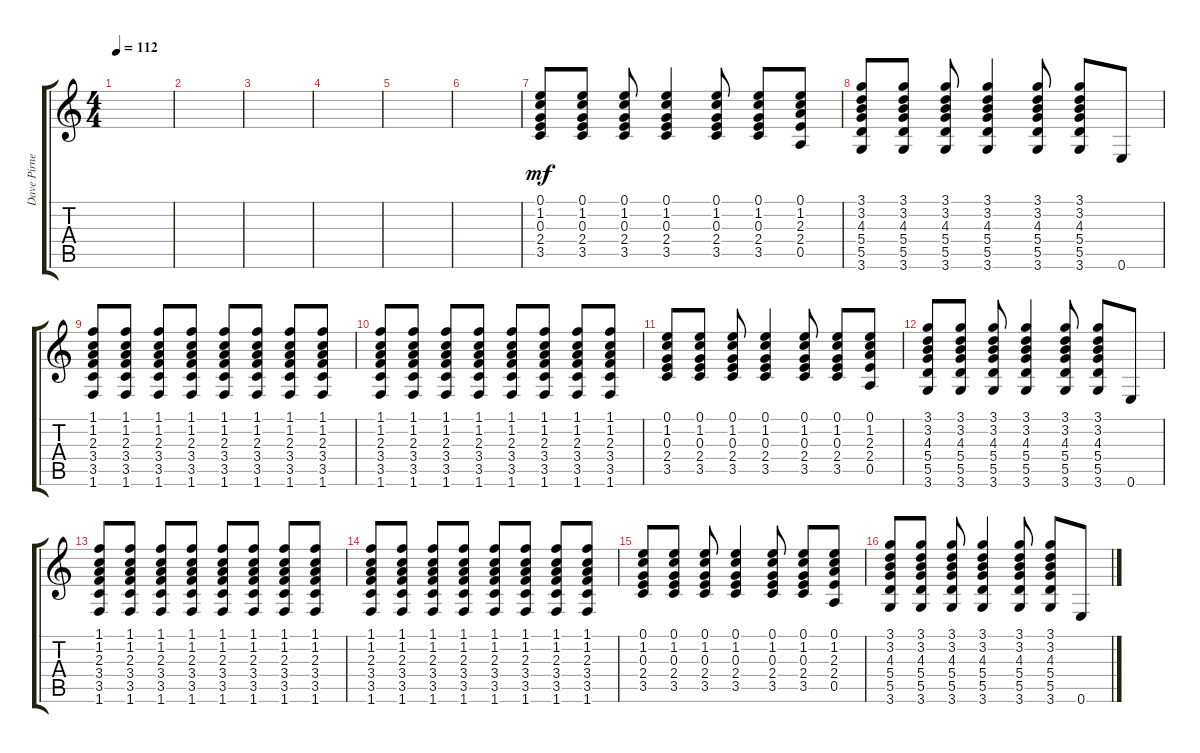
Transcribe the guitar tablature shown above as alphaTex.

\track ("Dave Pirner" "Dave Pirne") {instrument acousticguitarsteel}
\staff {score tabs}
\tuning (E4 B3 G3 D3 A2 E2) {hide}
\ts (4 4)
\tempo 112
\clef g2
\ks c
|
|
|
|
|
|
(0.1 1.2 0.3 2.4 3.5).8{dy mf} (0.1 1.2 0.3 2.4 3.5).8 (0.1 1.2 0.3 2.4 3.5).8 (0.1 1.2 0.3 2.4 3.5).4 (0.1 1.2 0.3 2.4 3.5).8 (0.1 1.2 0.3 2.4 3.5).8 (0.1 1.2 2.3 2.4 0.5).8 |
(3.1 3.2 4.3 5.4 5.5 3.6).8 (3.1 3.2 4.3 5.4 5.5 3.6).8 (3.1 3.2 4.3 5.4 5.5 3.6).8 (3.1 3.2 4.3 5.4 5.5 3.6).4 (3.1 3.2 4.3 5.4 5.5 3.6).8 (3.1 3.2 4.3 5.4 5.5 3.6).8 0.6.8 |
(1.1 1.2 2.3 3.4 3.5 1.6).8 (1.1 1.2 2.3 3.4 3.5 1.6).8 (1.1 1.2 2.3 3.4 3.5 1.6).8 (1.1 1.2 2.3 3.4 3.5 1.6).8 (1.1 1.2 2.3 3.4 3.5 1.6).8 (1.1 1.2 2.3 3.4 3.5 1.6).8 (1.1 1.2 2.3 3.4 3.5 1.6).8 (1.1 1.2 2.3 3.4 3.5 1.6).8 |
(1.1 1.2 2.3 3.4 3.5 1.6).8 (1.1 1.2 2.3 3.4 3.5 1.6).8 (1.1 1.2 2.3 3.4 3.5 1.6).8 (1.1 1.2 2.3 3.4 3.5 1.6).8 (1.1 1.2 2.3 3.4 3.5 1.6).8 (1.1 1.2 2.3 3.4 3.5 1.6).8 (1.1 1.2 2.3 3.4 3.5 1.6).8 (1.1 1.2 2.3 3.4 3.5 1.6).8 |
(0.1 1.2 0.3 2.4 3.5).8 (0.1 1.2 0.3 2.4 3.5).8 (0.1 1.2 0.3 2.4 3.5).8 (0.1 1.2 0.3 2.4 3.5).4 (0.1 1.2 0.3 2.4 3.5).8 (0.1 1.2 0.3 2.4 3.5).8 (0.1 1.2 2.3 2.4 0.5).8 |
(3.1 3.2 4.3 5.4 5.5 3.6).8 (3.1 3.2 4.3 5.4 5.5 3.6).8 (3.1 3.2 4.3 5.4 5.5 3.6).8 (3.1 3.2 4.3 5.4 5.5 3.6).4 (3.1 3.2 4.3 5.4 5.5 3.6).8 (3.1 3.2 4.3 5.4 5.5 3.6).8 0.6.8 |
(1.1 1.2 2.3 3.4 3.5 1.6).8 (1.1 1.2 2.3 3.4 3.5 1.6).8 (1.1 1.2 2.3 3.4 3.5 1.6).8 (1.1 1.2 2.3 3.4 3.5 1.6).8 (1.1 1.2 2.3 3.4 3.5 1.6).8 (1.1 1.2 2.3 3.4 3.5 1.6).8 (1.1 1.2 2.3 3.4 3.5 1.6).8 (1.1 1.2 2.3 3.4 3.5 1.6).8 |
(1.1 1.2 2.3 3.4 3.5 1.6).8 (1.1 1.2 2.3 3.4 3.5 1.6).8 (1.1 1.2 2.3 3.4 3.5 1.6).8 (1.1 1.2 2.3 3.4 3.5 1.6).8 (1.1 1.2 2.3 3.4 3.5 1.6).8 (1.1 1.2 2.3 3.4 3.5 1.6).8 (1.1 1.2 2.3 3.4 3.5 1.6).8 (1.1 1.2 2.3 3.4 3.5 1.6).8 |
(0.1 1.2 0.3 2.4 3.5).8 (0.1 1.2 0.3 2.4 3.5).8 (0.1 1.2 0.3 2.4 3.5).8 (0.1 1.2 0.3 2.4 3.5).4 (0.1 1.2 0.3 2.4 3.5).8 (0.1 1.2 0.3 2.4 3.5).8 (0.1 1.2 2.3 2.4 0.5).8 |
(3.1 3.2 4.3 5.4 5.5 3.6).8 (3.1 3.2 4.3 5.4 5.5 3.6).8 (3.1 3.2 4.3 5.4 5.5 3.6).8 (3.1 3.2 4.3 5.4 5.5 3.6).4 (3.1 3.2 4.3 5.4 5.5 3.6).8 (3.1 3.2 4.3 5.4 5.5 3.6).8 0.6.8
